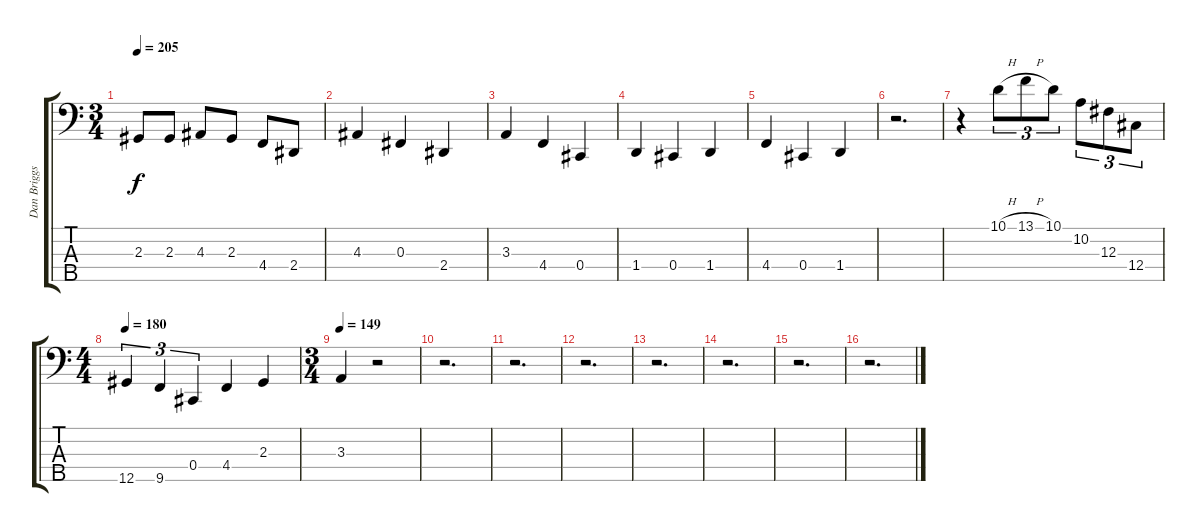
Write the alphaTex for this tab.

\track ("Dan Briggs Bass" "Dan Briggs") {instrument electricbassfinger}
\staff {score tabs}
\tuning (E2 B1 Gb1 Db1 Ab0) {hide}
\ts (3 4)
\tempo 205
\clef f4
\ks c
2.3.8{dy f} 2.3.8 4.3.8 2.3.8 4.4.8 2.4.8 |
4.3.4 0.3.4 2.4.4 |
3.3.4 4.4.4 0.4.4 |
1.4.4 0.4.4 1.4.4 |
4.4.4 0.4.4 1.4.4 |
r.2{d} |
r.4 10.1{h}.8{tu (3 2)} 13.1{h}.8{tu (3 2)} 10.1.8{tu (3 2)} 10.2.8{tu (3 2)} 12.3.8{tu (3 2)} 12.4.8{tu (3 2)} |
\ts (4 4)
\tempo 180
12.5.4{tu (3 2)} 9.5.4{tu (3 2)} 0.4.4{tu (3 2)} 4.4.4 2.3.4 |
\ts (3 4)
\tempo 149
3.3.4 r.2 |
r.2{d} |
r.2{d} |
r.2{d} |
r.2{d} |
r.2{d} |
r.2{d} |
r.2{d}
